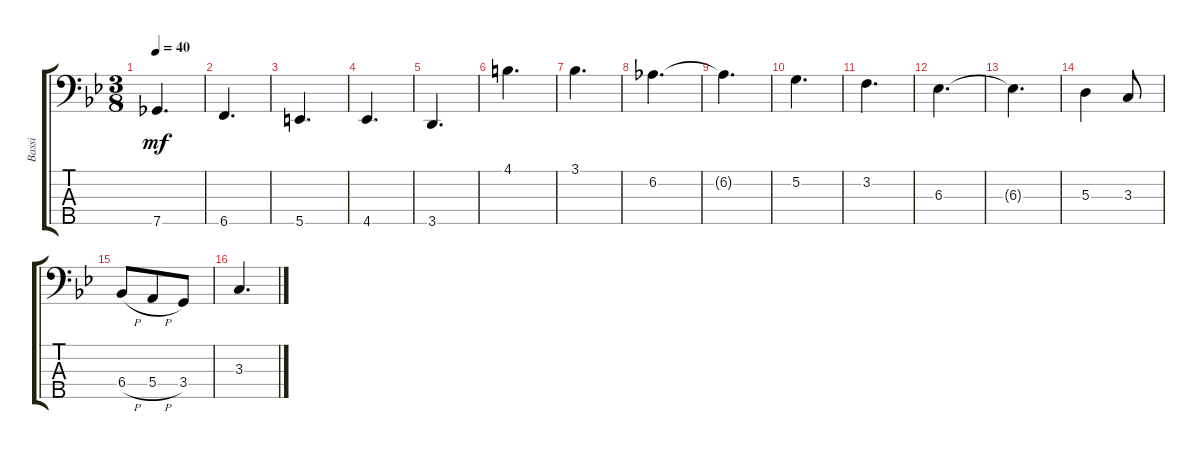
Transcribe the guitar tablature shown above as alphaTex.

\track ("Bassi" "Bassi") {instrument contrabass}
\staff {score tabs}
\tuning (G2 D2 A1 E1 B0) {hide}
\ts (3 8)
\tempo 40
\clef f4
\ks bb
7.5.4{d dy mf} |
6.5.4{d} |
5.5.4{d} |
4.5.4{d} |
3.5.4{d} |
4.1.4{d} |
3.1.4{d} |
6.2.4{d} |
6.2{t}.4{d} |
5.2.4{d} |
3.2.4{d} |
6.3.4{d} |
6.3{t}.4{d} |
5.3.4 3.3.8 |
6.4{h}.8 5.4{h}.8 3.4.8 |
3.3.4{d}
